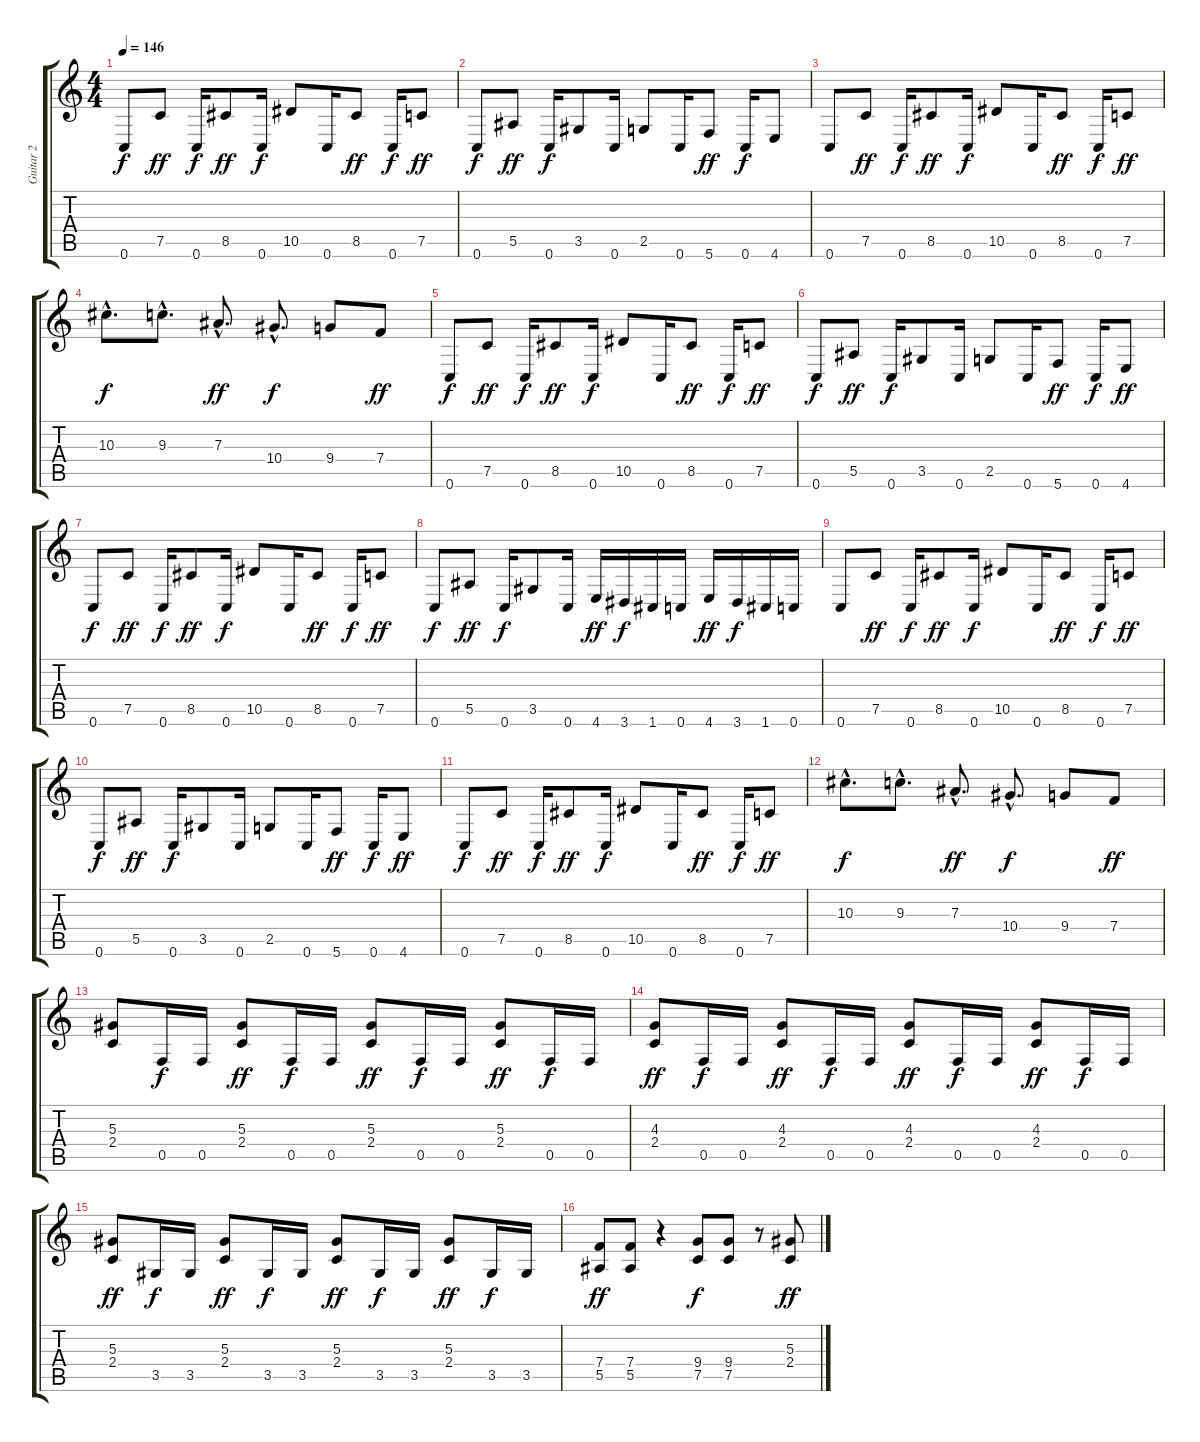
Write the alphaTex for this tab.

\track ("Guitar 2" "Guitar 2") {instrument distortionguitar}
\staff {score tabs}
\tuning (C4 G3 Eb3 Bb2 F2 C2) {hide}
\ts (4 4)
\tempo 146
\clef g2
\ks c
0.6.8{dy f} 7.5.8{dy ff} 0.6.16{dy f} 8.5.8{dy ff} 0.6.16{dy f} 10.5.8 0.6.16 8.5.8{dy ff} 0.6.16{dy f} 7.5.8{dy ff} |
0.6.8{dy f} 5.5.8{dy ff} 0.6.16{dy f} 3.5.8 0.6.16 2.5.8 0.6.16 5.6.8{dy ff} 0.6.16{dy f} 4.6.8 |
0.6.8 7.5.8{dy ff} 0.6.16{dy f} 8.5.8{dy ff} 0.6.16{dy f} 10.5.8 0.6.16 8.5.8{dy ff} 0.6.16{dy f} 7.5.8{dy ff} |
10.3{hac}.8{d dy f} 9.3{hac}.8{d} 7.3{hac}.8{d dy ff} 10.4{hac}.8{d dy f} 9.4.8 7.4.8{dy ff} |
0.6.8{dy f} 7.5.8{dy ff} 0.6.16{dy f} 8.5.8{dy ff} 0.6.16{dy f} 10.5.8 0.6.16 8.5.8{dy ff} 0.6.16{dy f} 7.5.8{dy ff} |
0.6.8{dy f} 5.5.8{dy ff} 0.6.16{dy f} 3.5.8 0.6.16 2.5.8 0.6.16 5.6.8{dy ff} 0.6.16{dy f} 4.6.8{dy ff} |
0.6.8{dy f} 7.5.8{dy ff} 0.6.16{dy f} 8.5.8{dy ff} 0.6.16{dy f} 10.5.8 0.6.16 8.5.8{dy ff} 0.6.16{dy f} 7.5.8{dy ff} |
0.6.8{dy f} 5.5.8{dy ff} 0.6.16{dy f} 3.5.8 0.6.16 4.6.16{dy ff} 3.6.16{dy f} 1.6.16 0.6.16 4.6.16{dy ff} 3.6.16{dy f} 1.6.16 0.6.16 |
0.6.8 7.5.8{dy ff} 0.6.16{dy f} 8.5.8{dy ff} 0.6.16{dy f} 10.5.8 0.6.16 8.5.8{dy ff} 0.6.16{dy f} 7.5.8{dy ff} |
0.6.8{dy f} 5.5.8{dy ff} 0.6.16{dy f} 3.5.8 0.6.16 2.5.8 0.6.16 5.6.8{dy ff} 0.6.16{dy f} 4.6.8{dy ff} |
0.6.8{dy f} 7.5.8{dy ff} 0.6.16{dy f} 8.5.8{dy ff} 0.6.16{dy f} 10.5.8 0.6.16 8.5.8{dy ff} 0.6.16{dy f} 7.5.8{dy ff} |
10.3{hac}.8{d dy f} 9.3{hac}.8{d} 7.3{hac}.8{d dy ff} 10.4{hac}.8{d dy f} 9.4.8 7.4.8{dy ff} |
(5.3 2.4).8 0.5.16{dy f} 0.5.16 (5.3 2.4).8{dy ff} 0.5.16{dy f} 0.5.16 (5.3 2.4).8{dy ff} 0.5.16{dy f} 0.5.16 (5.3 2.4).8{dy ff} 0.5.16{dy f} 0.5.16 |
(4.3 2.4).8{dy ff} 0.5.16{dy f} 0.5.16 (4.3 2.4).8{dy ff} 0.5.16{dy f} 0.5.16 (4.3 2.4).8{dy ff} 0.5.16{dy f} 0.5.16 (4.3 2.4).8{dy ff} 0.5.16{dy f} 0.5.16 |
(5.3 2.4).8{dy ff} 3.5.16{dy f} 3.5.16 (5.3 2.4).8{dy ff} 3.5.16{dy f} 3.5.16 (5.3 2.4).8{dy ff} 3.5.16{dy f} 3.5.16 (5.3 2.4).8{dy ff} 3.5.16{dy f} 3.5.16 |
(7.4 5.5).8{dy ff} (7.4 5.5).8 r.4 (9.4 7.5).8{dy f} (9.4 7.5).8 r.8 (5.3 2.4).8{dy ff}
